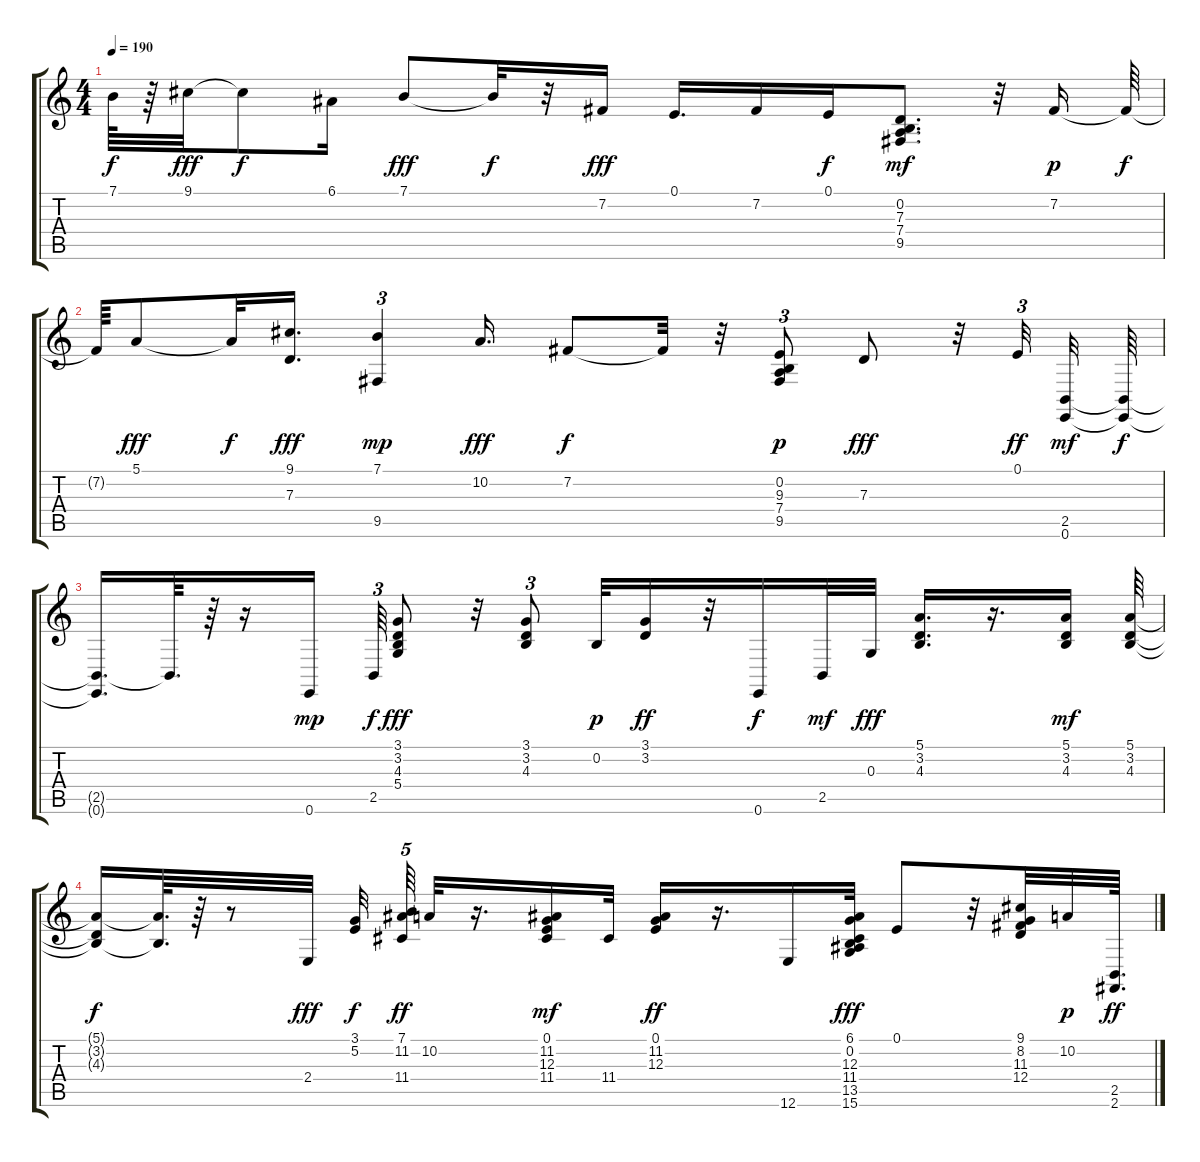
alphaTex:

\track "" {instrument acousticgrandpiano}
\staff {score tabs}
\tuning (E4 B3 G3 D3 A2 E2) {hide}
\ts (4 4)
\tempo 190
\clef g2
\ks c
7.1{t}.64{dy f} r.64 9.1.32{dy fff} 9.1{t}.8{dy f} 6.1.16 7.1.8{dy fff} 7.1{t}.32{dy f} r.32 7.2.16{dy fff} 0.1.16{d} 7.2.16 0.1.16{dy f} (0.2 7.3 7.4 9.5).8{d dy mf} r.32 7.2.16{dy p} 7.2{t}.64{dy f} |
7.2{t}.64 5.1.8{dy fff} 5.1{t}.32{dy f} (9.1 7.3).16{d dy fff} (7.1 9.5).4{tu (3 2) dy mp} 10.2.16{d dy fff} 7.2.8{dy f} 7.2{t}.32 r.32 (0.2 9.3 7.4 9.5).8{tu (3 2) dy p} 7.3.8{dy fff} r.32 0.1.32{tu (3 2) dy ff} (2.5 0.6).32{dy mf} (2.5{t} 0.6{t}).64{dy f} |
(2.5{t} 0.6{t}).16{d} 2.5{t}.64{d} r.64 r.16 0.6.16{dy mp} 2.5.64{tu (3 2) dy f} (3.1 3.2 4.3 5.4).8{dy fff} r.32 (3.1 3.2 4.3).8{tu (3 2)} 0.2.32{dy p} (3.1 3.2).16{dy ff} r.32 0.6.16{dy f} 2.5.32{dy mf} 0.3.32{dy fff} (5.1 3.2 4.3).16{d} r.16{d} (5.1 3.2 4.3).16{dy mf} (5.1 3.2 4.3).64 |
(5.1{t} 3.2{t} 4.3{t}).16{dy f} (5.1{t} 4.3{t}).64{d} r.64 r.8 2.4.32{dy fff} (3.1 5.2).32{dy f} (7.1 11.2 11.4).64{tu (5 4) dy ff} 10.2.32 r.16{d} (0.1 11.2 12.3 11.4).16{dy mf} 11.4.32 (0.1 11.2 12.3).16{dy ff} r.16{d} 12.6.16 (6.1 0.2 12.3 11.4 13.5 15.6).32{dy fff} 0.1.8 r.32 (9.1 8.2 11.3 12.4).32 10.2.32{dy p} (2.5 2.6).64{d dy ff}
